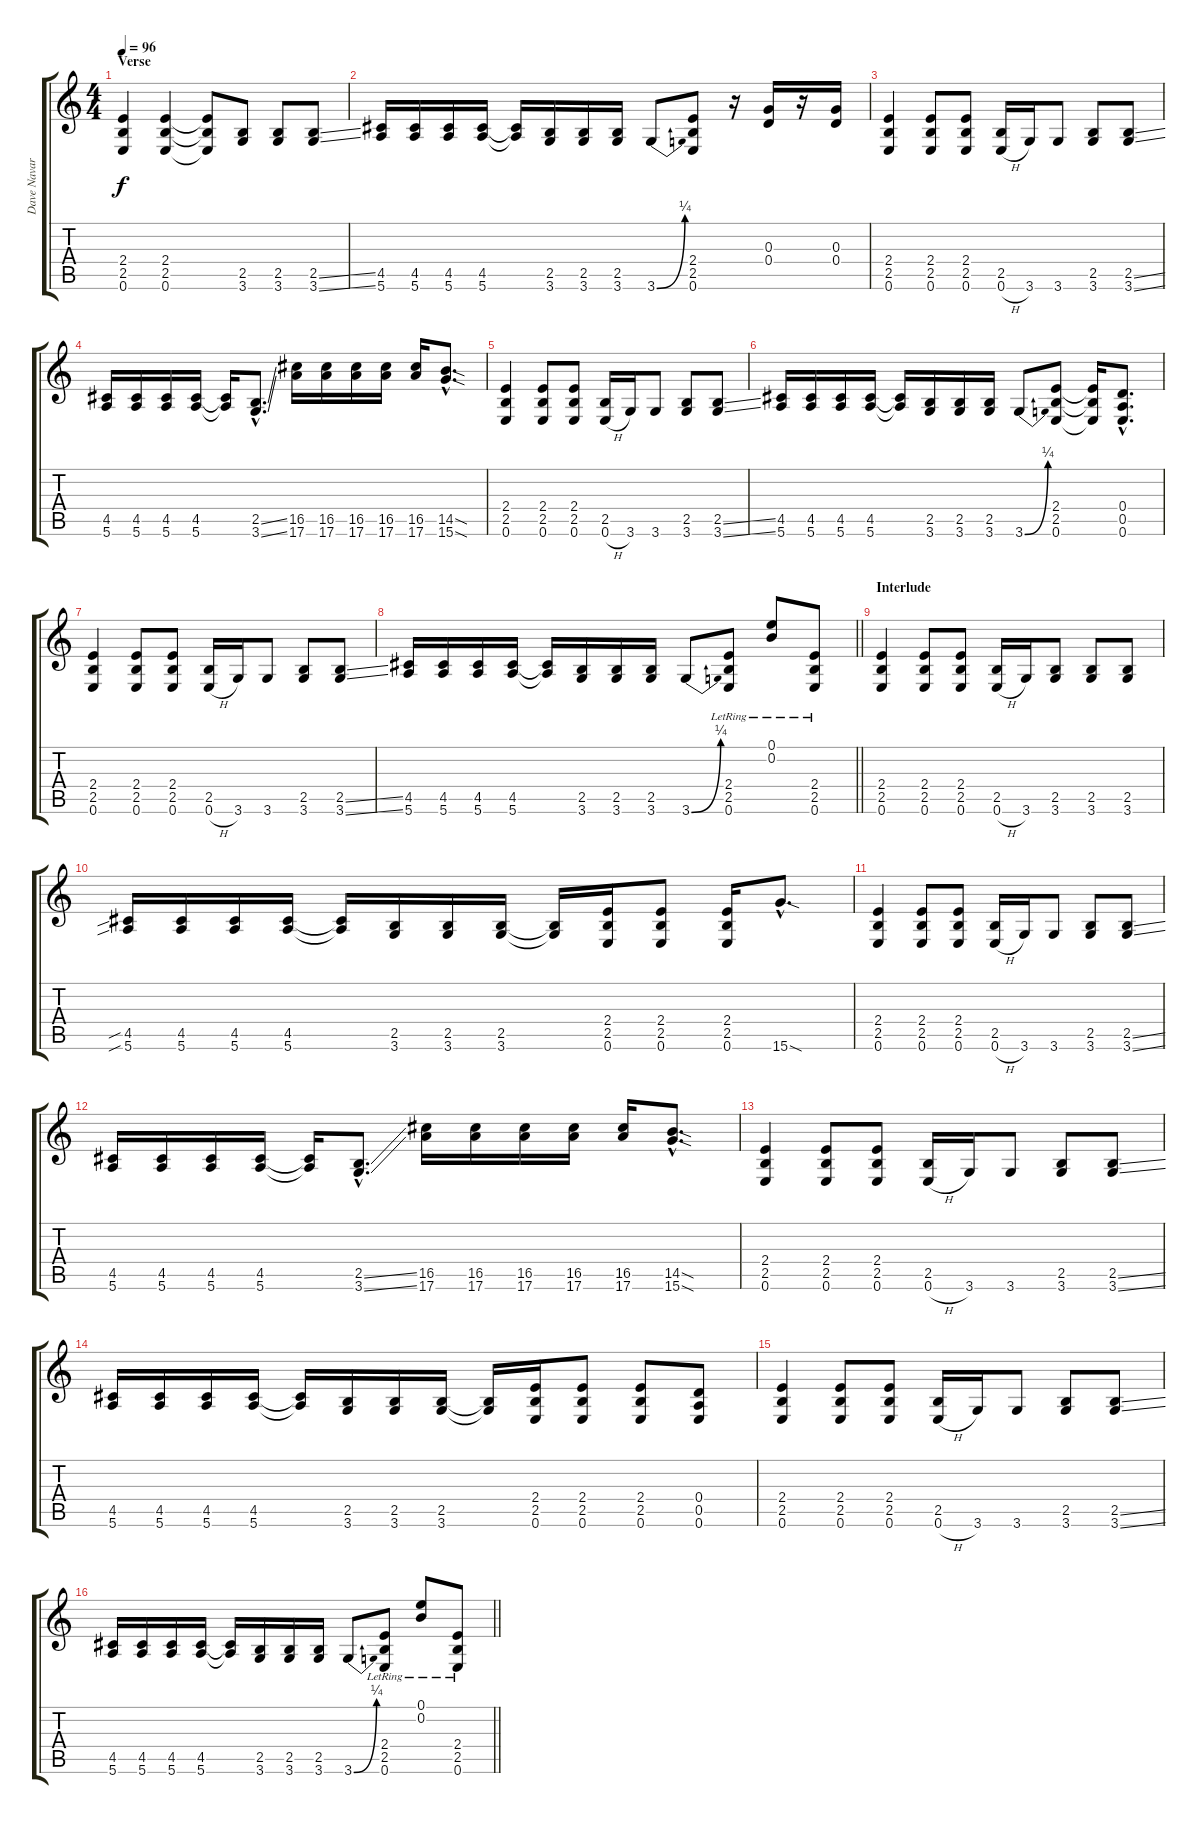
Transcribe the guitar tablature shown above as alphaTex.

\track ("Dave Navarro Guitar 3" "Dave Navar") {instrument distortionguitar}
\staff {score tabs}
\tuning (E4 B3 G3 D3 A2 E2) {hide}
\ts (4 4)
\section ("" "Verse")
\tempo 96
\clef g2
\ks c
(2.4 2.5 0.6).4{dy f} (2.4 2.5 0.6).4 (2.4{t} 2.5{t} 0.6{t}).8 (2.5 3.6).8 (2.5 3.6).8 (2.5{ss} 3.6{ss}).8 |
(4.5 5.6).16 (4.5 5.6).16 (4.5 5.6).16 (4.5 5.6).16 (4.5{t} 5.6{t}).16 (2.5 3.6).16 (2.5 3.6).16 (2.5 3.6).16 3.6{be (bend 0 0 60 1)}.8 (2.4 2.5 0.6).8 r.16 (0.3 0.4).16 r.16 (0.3 0.4).16 |
(2.4 2.5 0.6).4 (2.4 2.5 0.6).8 (2.4 2.5 0.6).8 (2.5 0.6{h}).16 3.6.16 3.6.8 (2.5 3.6).8 (2.5{ss} 3.6{ss}).8 |
(4.5 5.6).16 (4.5 5.6).16 (4.5 5.6).16 (4.5 5.6).16 (4.5{t} 5.6{t}).16 (2.5{ss hac} 3.6{ss hac}).8{d} (16.5 17.6).16 (16.5 17.6).16 (16.5 17.6).16 (16.5 17.6).16 (16.5 17.6).16 (14.5{sod hac} 15.6{sod hac}).8{d} |
(2.4 2.5 0.6).4 (2.4 2.5 0.6).8 (2.4 2.5 0.6).8 (2.5 0.6{h}).16 3.6.16 3.6.8 (2.5 3.6).8 (2.5{ss} 3.6{ss}).8 |
(4.5 5.6).16 (4.5 5.6).16 (4.5 5.6).16 (4.5 5.6).16 (4.5{t} 5.6{t}).16 (2.5 3.6).16 (2.5 3.6).16 (2.5 3.6).16 3.6{be (bend 0 0 60 1)}.8 (2.4 2.5 0.6).8 (2.4{t} 2.5{t} 0.6{t}).16 (0.4{hac} 0.5{hac} 0.6{hac}).8{d} |
(2.4 2.5 0.6).4 (2.4 2.5 0.6).8 (2.4 2.5 0.6).8 (2.5 0.6{h}).16 3.6.16 3.6.8 (2.5 3.6).8 (2.5{ss} 3.6{ss}).8 |
\barLineRight lightlight
(4.5 5.6).16 (4.5 5.6).16 (4.5 5.6).16 (4.5 5.6).16 (4.5{t} 5.6{t}).16 (2.5 3.6).16 (2.5 3.6).16 (2.5 3.6).16 3.6{be (bend 0 0 60 1)}.8 (2.4{lr} 2.5{lr} 0.6{lr}).8 (0.1{lr} 0.2{lr}).8 (2.4{lr} 2.5{lr} 0.6{lr}).8 |
\section ("" "Interlude")
(2.4 2.5 0.6).4 (2.4 2.5 0.6).8 (2.4 2.5 0.6).8 (2.5 0.6{h}).16 3.6.16 (2.5 3.6).8 (2.5 3.6).8 (2.5 3.6).8 |
(4.5{sib} 5.6{sib}).16 (4.5 5.6).16 (4.5 5.6).16 (4.5 5.6).16 (4.5{t} 5.6{t}).16 (2.5 3.6).16 (2.5 3.6).16 (2.5 3.6).16 (2.5{t} 3.6{t}).16 (2.4 2.5 0.6).16 (2.4 2.5 0.6).8 (2.4 2.5 0.6).16 15.6{sod hac}.8{d} |
(2.4 2.5 0.6).4 (2.4 2.5 0.6).8 (2.4 2.5 0.6).8 (2.5 0.6{h}).16 3.6.16 3.6.8 (2.5 3.6).8 (2.5{ss} 3.6{ss}).8 |
(4.5 5.6).16 (4.5 5.6).16 (4.5 5.6).16 (4.5 5.6).16 (4.5{t} 5.6{t}).16 (2.5{ss hac} 3.6{ss hac}).8{d} (16.5 17.6).16 (16.5 17.6).16 (16.5 17.6).16 (16.5 17.6).16 (16.5 17.6).16 (14.5{sod hac} 15.6{sod hac}).8{d} |
(2.4 2.5 0.6).4 (2.4 2.5 0.6).8 (2.4 2.5 0.6).8 (2.5 0.6{h}).16 3.6.16 3.6.8 (2.5 3.6).8 (2.5{ss} 3.6{ss}).8 |
(4.5 5.6).16 (4.5 5.6).16 (4.5 5.6).16 (4.5 5.6).16 (4.5{t} 5.6{t}).16 (2.5 3.6).16 (2.5 3.6).16 (2.5 3.6).16 (2.5{t} 3.6{t}).16 (2.4 2.5 0.6).16 (2.4 2.5 0.6).8 (2.4 2.5 0.6).8 (0.4 0.5 0.6).8 |
(2.4 2.5 0.6).4 (2.4 2.5 0.6).8 (2.4 2.5 0.6).8 (2.5 0.6{h}).16 3.6.16 3.6.8 (2.5 3.6).8 (2.5{ss} 3.6{ss}).8 |
\barLineRight lightlight
(4.5 5.6).16 (4.5 5.6).16 (4.5 5.6).16 (4.5 5.6).16 (4.5{t} 5.6{t}).16 (2.5 3.6).16 (2.5 3.6).16 (2.5 3.6).16 3.6{be (bend 0 0 60 1)}.8 (2.4{lr} 2.5{lr} 0.6{lr}).8 (0.1{lr} 0.2{lr}).8 (2.4{lr} 2.5{lr} 0.6{lr}).8
